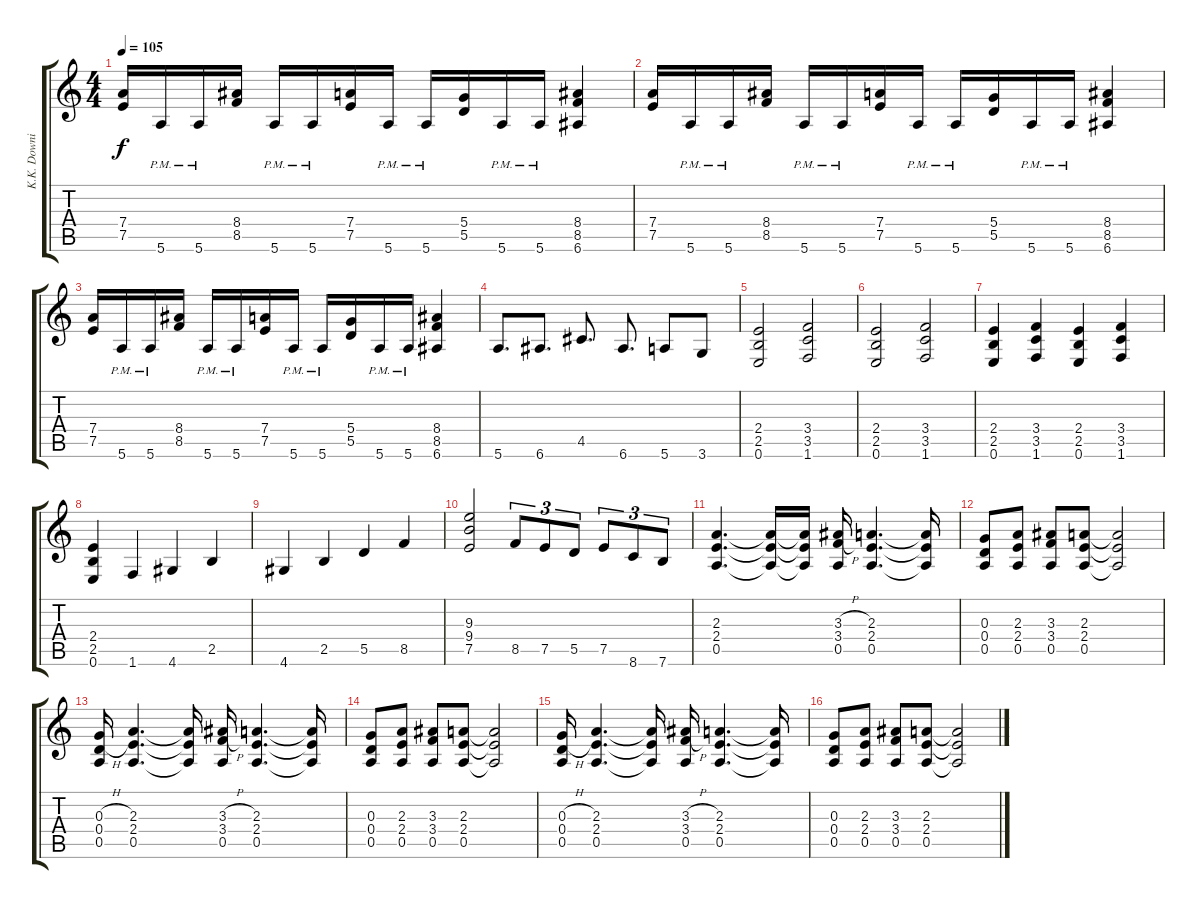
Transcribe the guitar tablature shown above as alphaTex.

\track ("K.K. Downing" "K.K. Downi") {instrument distortionguitar}
\staff {score tabs}
\tuning (E4 B3 G3 D3 A2 E2) {hide}
\ts (4 4)
\tempo 105
\clef g2
\ks c
(7.4 7.5).16{dy f} 5.6{pm}.16 5.6{pm}.16 (8.4 8.5).16 5.6{pm}.16 5.6{pm}.16 (7.4 7.5).16 5.6{pm}.16 5.6{pm}.16 (5.4 5.5).16 5.6{pm}.16 5.6{pm}.16 (8.4 8.5 6.6).4 |
(7.4 7.5).16 5.6{pm}.16 5.6{pm}.16 (8.4 8.5).16 5.6{pm}.16 5.6{pm}.16 (7.4 7.5).16 5.6{pm}.16 5.6{pm}.16 (5.4 5.5).16 5.6{pm}.16 5.6{pm}.16 (8.4 8.5 6.6).4 |
(7.4 7.5).16 5.6{pm}.16 5.6{pm}.16 (8.4 8.5).16 5.6{pm}.16 5.6{pm}.16 (7.4 7.5).16 5.6{pm}.16 5.6{pm}.16 (5.4 5.5).16 5.6{pm}.16 5.6{pm}.16 (8.4 8.5 6.6).4 |
5.6.8{d} 6.6.8{d} 4.5.8{d} 6.6.8{d} 5.6.8 3.6.8 |
(2.4 2.5 0.6).2 (3.4 3.5 1.6).2 |
(2.4 2.5 0.6).2 (3.4 3.5 1.6).2 |
(2.4 2.5 0.6).4 (3.4 3.5 1.6).4 (2.4 2.5 0.6).4 (3.4 3.5 1.6).4 |
(2.4 2.5 0.6).4 1.6.4 4.6.4 2.5.4 |
4.6.4 2.5.4 5.5.4 8.5.4 |
(9.3 9.4 7.5).2 8.5.8{tu (3 2)} 7.5.8{tu (3 2)} 5.5.8{tu (3 2)} 7.5.8{tu (3 2)} 8.6.8{tu (3 2)} 7.6.8{tu (3 2)} |
(2.3 2.4 0.5).4{d} (2.3{t} 2.4{t} 0.5{t}).16 (2.3{t} 2.4{t} 0.5{t}).16 (3.3{h} 3.4{h} 0.5).16 (2.3 2.4 0.5).4{d} (2.3{t} 2.4{t} 0.5{t}).16 |
(0.3 0.4 0.5).8 (2.3 2.4 0.5).8 (3.3 3.4 0.5).8 (2.3 2.4 0.5).8 (2.3{t} 2.4{t} 0.5{t}).2 |
(0.3{h} 0.4{h} 0.5).16 (2.3 2.4 0.5).4{d} (2.3{t} 2.4{t} 0.5{t}).16 (3.3{h} 3.4{h} 0.5).16 (2.3 2.4 0.5).4{d} (2.3{t} 2.4{t} 0.5{t}).16 |
(0.3 0.4 0.5).8 (2.3 2.4 0.5).8 (3.3 3.4 0.5).8 (2.3 2.4 0.5).8 (2.3{t} 2.4{t} 0.5{t}).2 |
(0.3{h} 0.4{h} 0.5).16 (2.3 2.4 0.5).4{d} (2.3{t} 2.4{t} 0.5{t}).16 (3.3{h} 3.4{h} 0.5).16 (2.3 2.4 0.5).4{d} (2.3{t} 2.4{t} 0.5{t}).16 |
(0.3 0.4 0.5).8 (2.3 2.4 0.5).8 (3.3 3.4 0.5).8 (2.3 2.4 0.5).8 (2.3{t} 2.4{t} 0.5{t}).2
